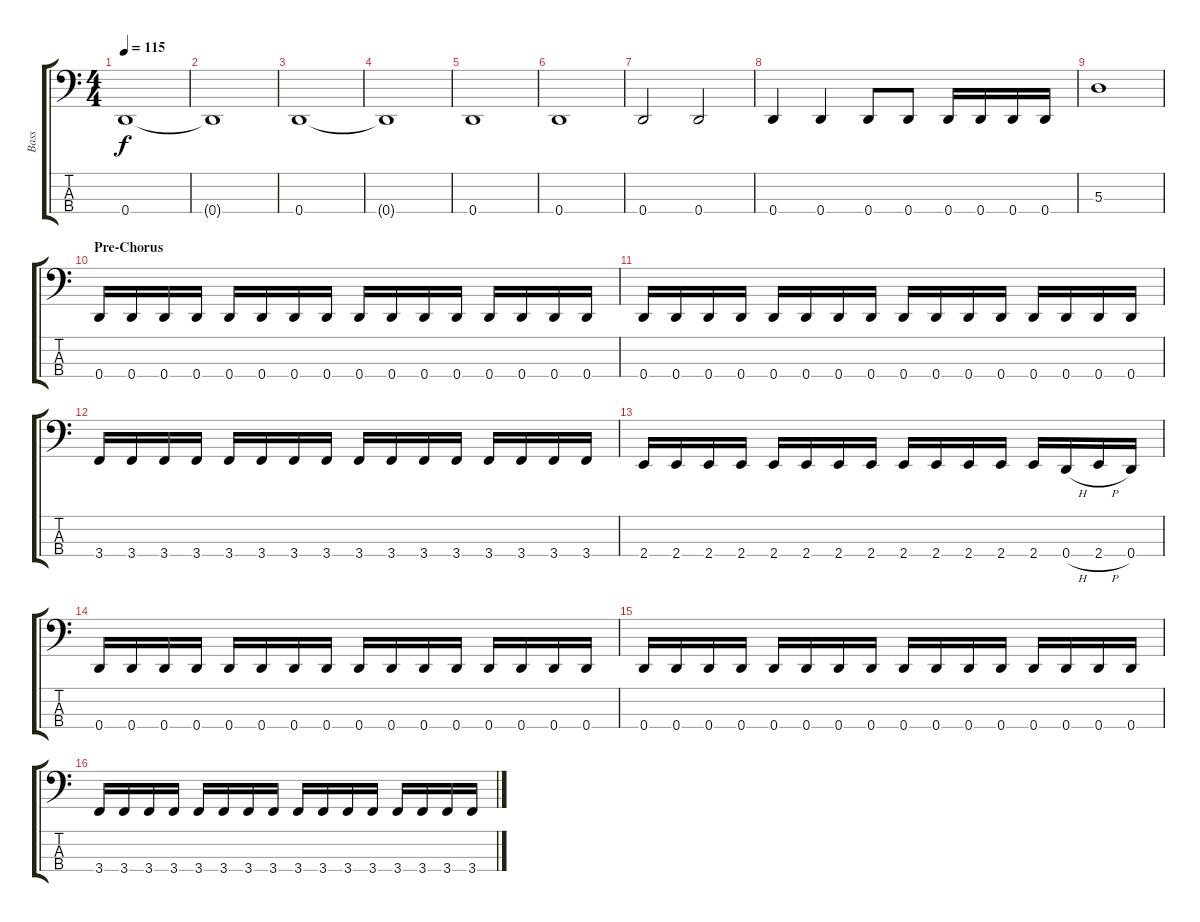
\track ("Bass" "Bass") {instrument electricbassfinger}
\staff {score tabs}
\tuning (G2 D2 A1 D1) {hide}
\ts (4 4)
\tempo 115
\clef f4
\ks c
0.4.1{dy f instrument electricbassfinger} |
0.4{t}.1 |
0.4.1 |
0.4{t}.1 |
0.4.1 |
0.4.1 |
0.4.2 0.4.2 |
0.4.4 0.4.4 0.4.8 0.4.8 0.4.16 0.4.16 0.4.16 0.4.16 |
5.3.1 |
\section ("" "Pre-Chorus")
0.4.16 0.4.16 0.4.16 0.4.16 0.4.16 0.4.16 0.4.16 0.4.16 0.4.16 0.4.16 0.4.16 0.4.16 0.4.16 0.4.16 0.4.16 0.4.16 |
0.4.16 0.4.16 0.4.16 0.4.16 0.4.16 0.4.16 0.4.16 0.4.16 0.4.16 0.4.16 0.4.16 0.4.16 0.4.16 0.4.16 0.4.16 0.4.16 |
3.4.16 3.4.16 3.4.16 3.4.16 3.4.16 3.4.16 3.4.16 3.4.16 3.4.16 3.4.16 3.4.16 3.4.16 3.4.16 3.4.16 3.4.16 3.4.16 |
2.4.16 2.4.16 2.4.16 2.4.16 2.4.16 2.4.16 2.4.16 2.4.16 2.4.16 2.4.16 2.4.16 2.4.16 2.4.16 0.4{h}.16 2.4{h}.16 0.4.16 |
0.4.16 0.4.16 0.4.16 0.4.16 0.4.16 0.4.16 0.4.16 0.4.16 0.4.16 0.4.16 0.4.16 0.4.16 0.4.16 0.4.16 0.4.16 0.4.16 |
0.4.16 0.4.16 0.4.16 0.4.16 0.4.16 0.4.16 0.4.16 0.4.16 0.4.16 0.4.16 0.4.16 0.4.16 0.4.16 0.4.16 0.4.16 0.4.16 |
3.4.16 3.4.16 3.4.16 3.4.16 3.4.16 3.4.16 3.4.16 3.4.16 3.4.16 3.4.16 3.4.16 3.4.16 3.4.16 3.4.16 3.4.16 3.4.16
